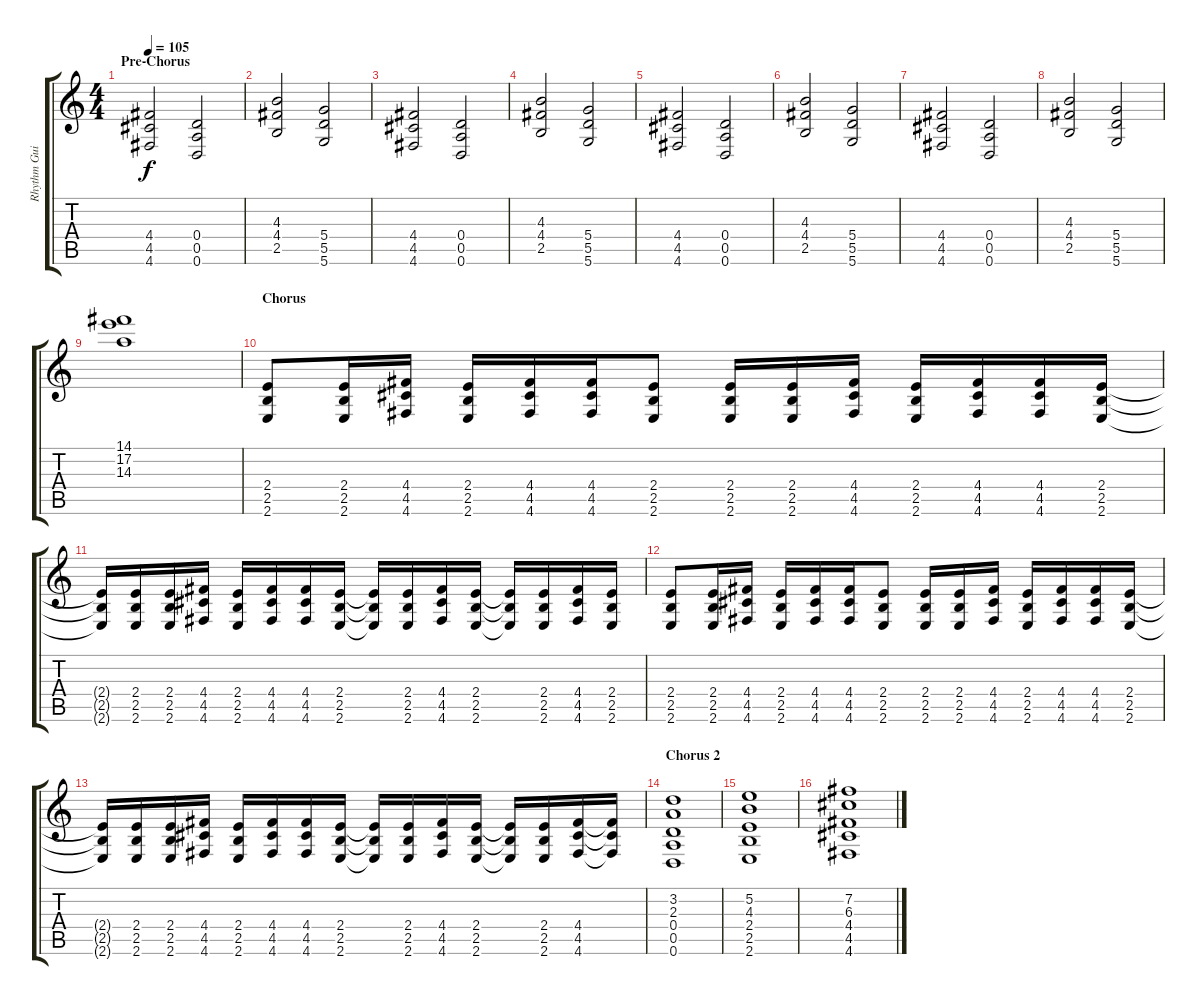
\track ("Rhythm Guitar" "Rhythm Gui") {instrument overdrivenguitar}
\staff {score tabs}
\tuning (E4 B3 G3 D3 A2 D2) {hide}
\ts (4 4)
\section ("" "Pre-Chorus")
\tempo 105
\clef g2
\ks c
(4.4 4.5 4.6).2{dy f volume 16} (0.4 0.5 0.6).2 |
(4.3 4.4 2.5).2 (5.4 5.5 5.6).2 |
(4.4 4.5 4.6).2 (0.4 0.5 0.6).2 |
(4.3 4.4 2.5).2 (5.4 5.5 5.6).2 |
(4.4 4.5 4.6).2 (0.4 0.5 0.6).2 |
(4.3 4.4 2.5).2 (5.4 5.5 5.6).2 |
(4.4 4.5 4.6).2 (0.4 0.5 0.6).2 |
(4.3 4.4 2.5).2 (5.4 5.5 5.6).2 |
(14.1 17.2 14.3).1 |
\section ("" "Chorus")
(2.4 2.5 2.6).8{balance 8} (2.4 2.5 2.6).16 (4.4 4.5 4.6).16 (2.4 2.5 2.6).16 (4.4 4.5 4.6).16 (4.4 4.5 4.6).16 (2.4 2.5 2.6).8 (2.4 2.5 2.6).16 (2.4 2.5 2.6).16 (4.4 4.5 4.6).16 (2.4 2.5 2.6).16 (4.4 4.5 4.6).16 (4.4 4.5 4.6).16 (2.4 2.5 2.6).16 |
(2.4{t} 2.5{t} 2.6{t}).16 (2.4 2.5 2.6).16 (2.4 2.5 2.6).16 (4.4 4.5 4.6).16 (2.4 2.5 2.6).16 (4.4 4.5 4.6).16 (4.4 4.5 4.6).16 (2.4 2.5 2.6).16 (2.4{t} 2.5{t} 2.6{t}).16 (2.4 2.5 2.6).16 (4.4 4.5 4.6).16 (2.4 2.5 2.6).16 (2.4{t} 2.5{t} 2.6{t}).16 (2.4 2.5 2.6).16 (4.4 4.5 4.6).16 (2.4 2.5 2.6).16 |
(2.4 2.5 2.6).8 (2.4 2.5 2.6).16 (4.4 4.5 4.6).16 (2.4 2.5 2.6).16 (4.4 4.5 4.6).16 (4.4 4.5 4.6).16 (2.4 2.5 2.6).8 (2.4 2.5 2.6).16 (2.4 2.5 2.6).16 (4.4 4.5 4.6).16 (2.4 2.5 2.6).16 (4.4 4.5 4.6).16 (4.4 4.5 4.6).16 (2.4 2.5 2.6).16 |
(2.4{t} 2.5{t} 2.6{t}).16 (2.4 2.5 2.6).16 (2.4 2.5 2.6).16 (4.4 4.5 4.6).16 (2.4 2.5 2.6).16 (4.4 4.5 4.6).16 (4.4 4.5 4.6).16 (2.4 2.5 2.6).16 (2.4{t} 2.5{t} 2.6{t}).16 (2.4 2.5 2.6).16 (4.4 4.5 4.6).16 (2.4 2.5 2.6).16 (2.4{t} 2.5{t} 2.6{t}).16 (2.4 2.5 2.6).16 (4.4 4.5 4.6).16 (4.4{t} 4.5{t} 4.6{t}).16 |
\section ("" "Chorus 2")
(3.2 2.3 0.4 0.5 0.6).1 |
(5.2 4.3 2.4 2.5 2.6).1 |
(7.2 6.3 4.4 4.5 4.6).1
